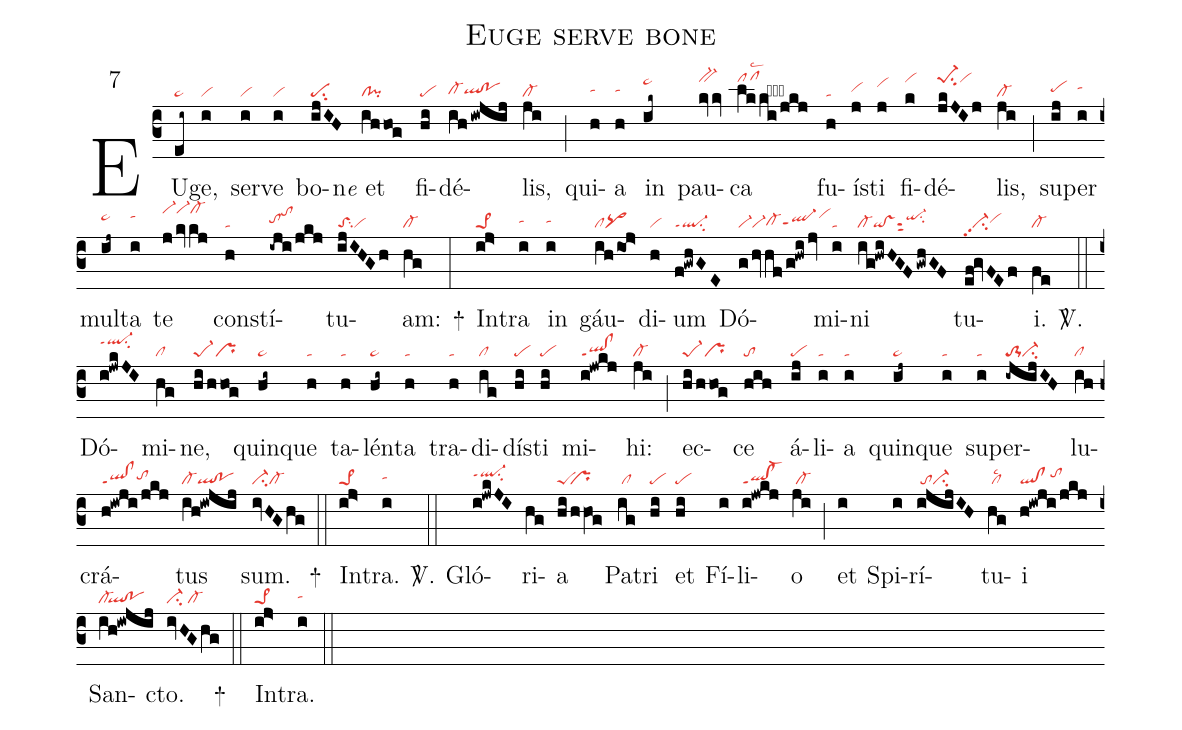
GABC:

name: Euge serve bone;
mode: 7;
nabc-lines: 1;
%%
(c3)
EU(ei~|ta>)ge,(i|vi) ser(i|vi)ve(i|vi) bo(ijIH|pesu2)n<e>e</e> {e}t(ihhog|cl!pi) fi(hi|pe)dé(ihiwjij|cl-hgqlhg!pohg)lis,(ji|cl-) (;)
qui(h|tahh)a(h|tahh) in(ik~|ta>hk) pau(kvkv|bv-hl)ca(lkki/jkj|pfhllsc2wtohm) fu(h|ta)í(j|vihh)sti(j|vihj) fi(k|vihl)dé(jkJIj|pe-1hlsu2vihl)lis,(ji|cl-) (;)
su(ij|pehh)per(i|tahi) mul(ij~|ta>hi)ta(i|tahj) te(j/kvkj|vi-hlvi-hlcl-hl) con(h|ta)stí(-iji/jkj|tohhtohk)tu(ijIHGh|toSsu2vi)am:(hg|cl-) +(:)
In(ij>|pe>1)tra(i|tahh) in(i|tahh) gáu(ihiOj>|clpq>)di(h|vi)um(f!gwhGE|ql-ppt1su2) Dó(g/hvhf/g!hwi/jv|vi-vi-cl-hgql-hgppt1vihj)mi(i|ta)ni(ig!hwiHGFgwhGF|cl-qi!vssut2qi-hisu2) tu(ef!gvFEf|vi-pp2su2vihh)i.(fe|cl-) <sp>V/</sp>.(::)
Dó(i!jwkJI|ql-hkppt1su2)mi(hg|cl)ne,(hi/hhog|pe-1pr) quin(hi~|ta>)que(h|ta) ta(h|ta)lén(hi~|ta>)ta(h|ta) tra(h|ta)di(ig|cl)dí(hi|pe)sti(hi|pe) mi(i!jwkj|ql!clppt1)hi:(ji|cl-) (;)
ec(hi/hhog|pe-1pr)ce(hih|to) á(ij|pe)li(i|ta)a(i|ta) quin(ij~|ta>)que(i|ta) su(i|ta)per(-ijijIH|to-1ci-)lu(ih|cl)crá(h!iwji/jkj|ql!clppt1tohh)tus(ih!iwjij|cl-ql!po) sum.(ivHGhg|ci-cl-) +(::)
In(ij>|pe>1)tra.(i|tahh) <sp>V/</sp>.(::)
Gló(i!jwkJI|ql-hippt1su2)ri(hg)a(hi/hhVO!g|peS``pr) Pa(ig|/cl)tri(hi|pe) et(hi|pe) Fí(i)li(i!jwkj|ql!cl-ppt1)o(ji|/cl-) (;)
et(i) Spi(i)rí(i!@jijIH|/toci-)tu(hg|/cllsc2)i(h!iwji/jkj|ql!cl/tohi) San(ih!iw!@jij|cl-``ql!po)cto.(ivHGhg|ci-/cl-) +(::)
In(ij>|pe>1)tra.(i|tahh) (::)
